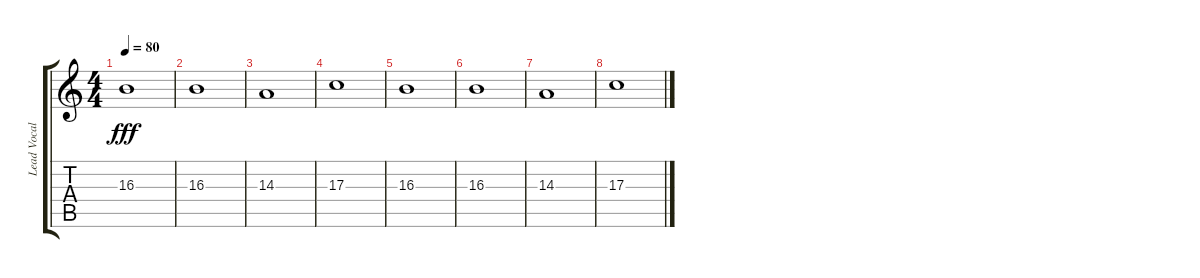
\track ("Lead Vocals (jón şor birgisson)" "Lead Vocal") {instrument englishhorn}
\staff {score tabs}
\tuning (E4 B3 G3 D3 A2 E2) {hide}
\ts (4 4)
\tempo 80
\clef g2
\ks c
16.3.1{dy fff} |
16.3.1 |
14.3.1 |
17.3.1 |
16.3.1 |
16.3.1 |
14.3.1 |
17.3.1
